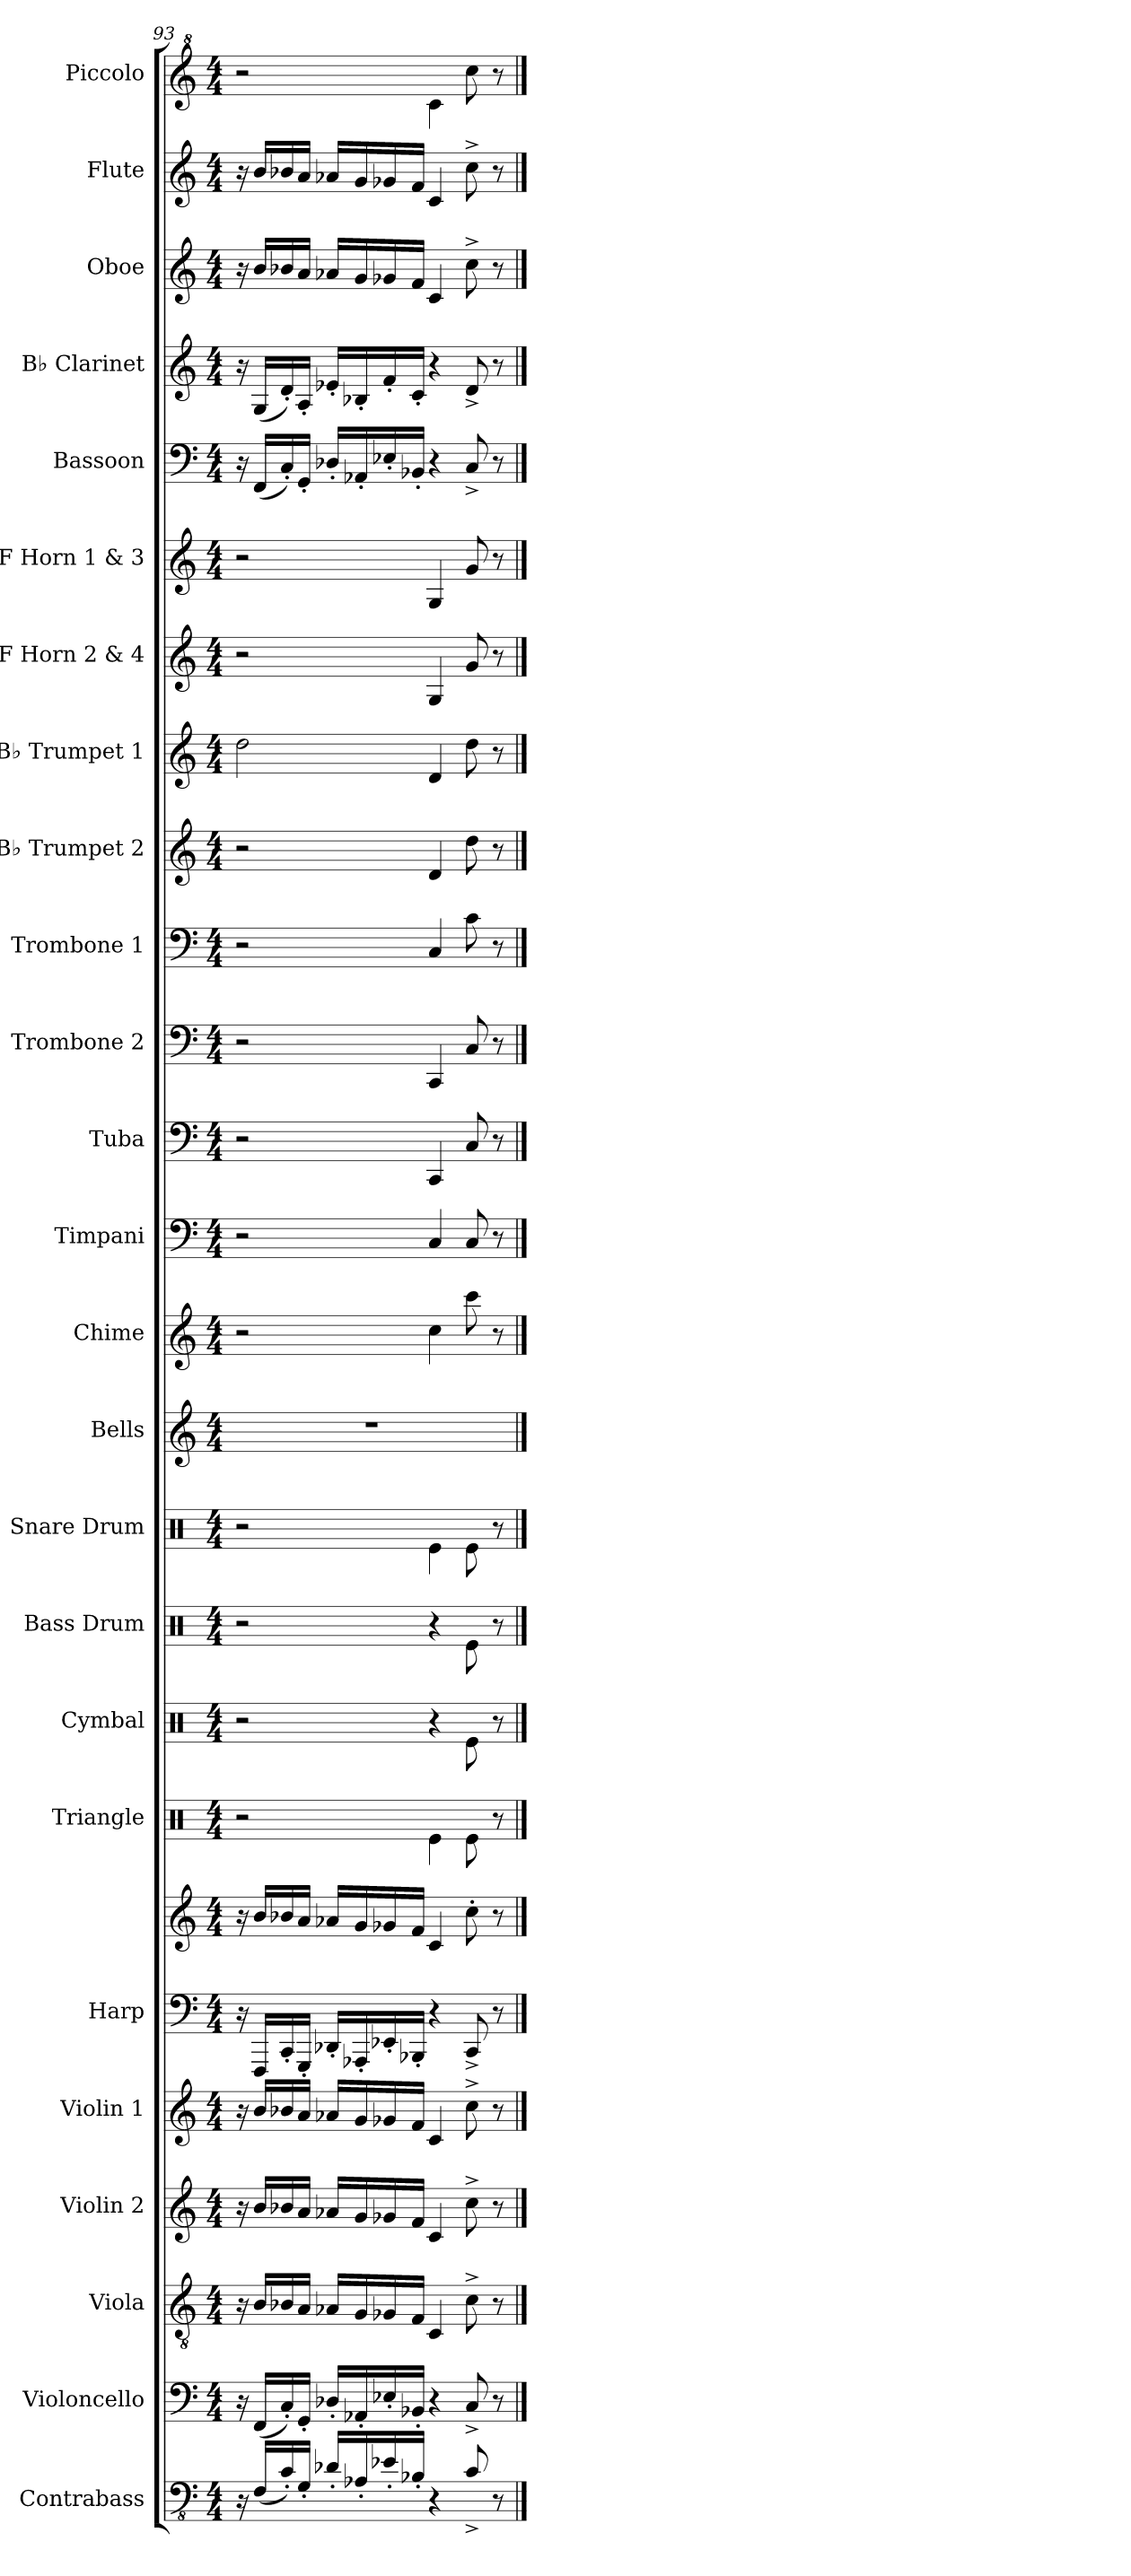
**kern	**kern	**kern	**kern	**kern	**kern	**kern	**kern	**kern	**kern	**kern	**kern	**kern	**kern	**kern	**kern	**kern	**kern	**kern	**kern	**kern	**kern	**kern	**kern	**kern	**kern
*part25	*part24	*part23	*part22	*part21	*part20	*part20	*part19	*part18	*part17	*part16	*part15	*part14	*part13	*part12	*part11	*part10	*part9	*part8	*part7	*part6	*part5	*part4	*part3	*part2	*part1
*staff26	*staff25	*staff24	*staff23	*staff22	*staff21	*staff20	*staff19	*staff18	*staff17	*staff16	*staff15	*staff14	*staff13	*staff12	*staff11	*staff10	*staff9	*staff8	*staff7	*staff6	*staff5	*staff4	*staff3	*staff2	*staff1
*I"Contrabass	*I"Violoncello	*I"Viola	*I"Violin 2	*I"Violin 1	*I"Harp	*	*I"Triangle	*I"Cymbal	*I"Bass Drum	*I"Snare Drum	*I"Bells	*I"Chime	*I"Timpani	*I"Tuba	*I"Trombone 2	*I"Trombone 1	*I"B♭ Trumpet 2	*I"B♭ Trumpet 1	*I"F Horn 2 &amp; 4	*I"F Horn 1 &amp; 3	*I"Bassoon	*I"B♭ Clarinet	*I"Oboe	*I"Flute	*I"Piccolo
*I'Cb.	*I'Vc.	*I'Vla.	*I'Vln. 2	*I'Vln. 1	*I'Hrp.	*	*I'Trgl.	*I'Cym.	*I'B. Dr.	*I'Sn. Dr.	*I'Bl.	*I'Ch.	*I'Timp.	*I'Tba.	*I'Tbn. 2	*I'Tbn. 1	*I'B♭ Tpt. 2	*I'B♭ Tpt. 1	*I'F Hn. 2 4	*I'F Hn. 1 3	*I'Bsn.	*I'B♭ Cl.	*I'Ob.	*I'Fl.	*I'Picc.
!!LO:PB:g=z
*clefFv4	*clefF4	*clefGv2	*clefG2	*clefG2	*clefF4	*clefG2	*clefX	*clefX	*clefX	*clefX	*clefG2	*clefG2	*clefF4	*clefF4	*clefF4	*clefF4	*clefG2	*clefG2	*clefG2	*clefG2	*clefF4	*clefG2	*clefG2	*clefG2	*clefG^2
*ITrd7c12	*	*	*	*	*	*	*	*	*	*	*	*ITrd-14c-24	*	*	*	*	*ITrd1c2	*ITrd1c2	*ITrd4c7	*ITrd4c7	*	*ITrd1c2	*	*	*ITrd-7c-12
*k[]	*k[]	*k[]	*k[]	*k[]	*k[]	*k[]	*k[]	*k[]	*k[]	*k[]	*k[]	*k[]	*k[]	*k[]	*k[]	*k[]	*k[b-e-]	*k[b-e-]	*k[b-]	*k[b-]	*k[]	*k[b-e-]	*k[]	*k[]	*k[]
*M4/4	*M4/4	*M4/4	*M4/4	*M4/4	*M4/4	*M4/4	*M4/4	*M4/4	*M4/4	*M4/4	*M4/4	*M4/4	*M4/4	*M4/4	*M4/4	*M4/4	*M4/4	*M4/4	*M4/4	*M4/4	*M4/4	*M4/4	*M4/4	*M4/4	*M4/4
=93	=93	=93	=93	=93	=93	=93	=93	=93	=93	=93	=93	=93	=93	=93	=93	=93	=93	=93	=93	=93	=93	=93	=93	=93	=93
16r	16r	16r	16r	16r	16r	16r	2r	2r	2r	2r	1r	2r	2r	2r	2r	2r	2r	2cc\	2r	2r	16r	16r	16r	16r	2r
(16FFF/LL	(16FF/LL	16B/LL	16b/LL	16b/LL	16FFF/LL	16b/LL	.	.	.	.	.	.	.	.	.	.	.	.	.	.	(16FF/LL	(16F/LL	16b/LL	16b/LL	.
16CC'/)	16C'/)	16B-X/	16b-X/	16b-X/	16CC'/	16b-X/	.	.	.	.	.	.	.	.	.	.	.	.	.	.	16C'/)	16c'/)	16b-X/	16b-X/	.
16GGG'/JJ	16GG'/JJ	16A/JJ	16a/JJ	16a/JJ	16GGG'/JJ	16a/JJ	.	.	.	.	.	.	.	.	.	.	.	.	.	.	16GG'/JJ	16G'/JJ	16a/JJ	16a/JJ	.
16DD-X'/LL	16D-X'/LL	16A-X/LL	16a-X/LL	16a-X/LL	16DD-X'/LL	16a-X/LL	.	.	.	.	.	.	.	.	.	.	.	.	.	.	16D-X'/LL	16d-X'/LL	16a-X/LL	16a-X/LL	.
16AAA-X'/	16AA-X'/	16G/	16g/	16g/	16AAA-X'/	16g/	.	.	.	.	.	.	.	.	.	.	.	.	.	.	16AA-X'/	16A-X'/	16g/	16g/	.
16EE-X'/	16E-X'/	16G-X/	16g-X/	16g-X/	16EE-X'/	16g-X/	.	.	.	.	.	.	.	.	.	.	.	.	.	.	16E-X'/	16e-'/	16g-X/	16g-X/	.
16BBB-X'/JJ	16BB-X'/JJ	16F/JJ	16f/JJ	16f/JJ	16BBB-X'/JJ	16f/JJ	.	.	.	.	.	.	.	.	.	.	.	.	.	.	16BB-X'/JJ	16B-'/JJ	16f/JJ	16f/JJ	.
4r	4r	4C/	4c/	4c/	4r	4c/	4Re\	4r	4r	4Re\	.	4cccc\	4C/	4CC/	4CC/	4C/	4c/	4c/	4C/	4C/	4r	4r	4c/	4c/	4ccc\
8CC^/	8C^/	8c^\	8cc^\	8cc^\	8CC^/	8cc'\	8Re\	8Re\	8Re\	8Re\	.	8ccccc\	8C/	8C/	8C/	8c\	8cc\	8cc\	8c/	8c/	8C^/	8c^/	8cc^\	8cc^\	8cccc\
8r	8r	8r	8r	8r	8r	8r	8r	8r	8r	8r	.	8r	8r	8r	8r	8r	8r	8r	8r	8r	8r	8r	8r	8r	8r
==	==	==	==	==	==	==	==	==	==	==	==	==	==	==	==	==	==	==	==	==	==	==	==	==	==
*-	*-	*-	*-	*-	*-	*-	*-	*-	*-	*-	*-	*-	*-	*-	*-	*-	*-	*-	*-	*-	*-	*-	*-	*-	*-
